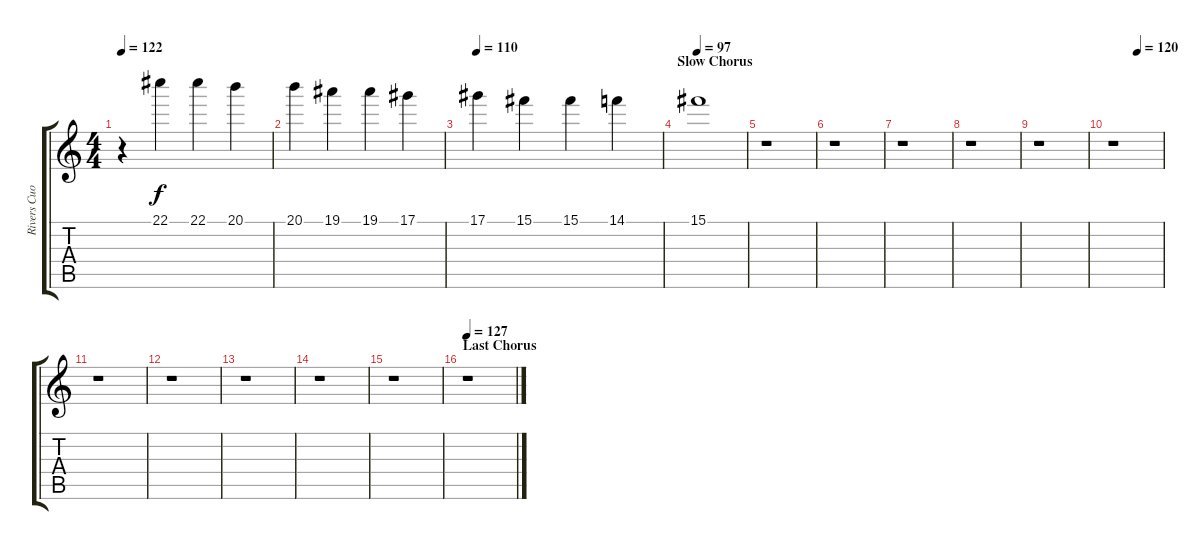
\track ("Rivers Cuomo" "Rivers Cuo") {instrument distortionguitar}
\staff {score tabs}
\tuning (Eb4 Bb3 Gb3 Db3 Ab2 Eb2) {hide}
\ts (4 4)
\tempo 122
\clef g2
\ks c
r.4{dy f} 22.1.4 22.1.4 20.1.4 |
20.1.4 19.1.4 19.1.4 17.1.4 |
\tempo 110
17.1.4 15.1.4 15.1.4 14.1.4 |
\section ("" "Slow Chorus")
\tempo 97
15.1.1 |
r.1 |
r.1 |
r.1 |
r.1 |
r.1 |
\tempo (120 0.5)
r.1 |
r.1 |
r.1 |
r.1 |
r.1 |
r.1 |
\section ("" "Last Chorus")
\tempo 127
r.1
